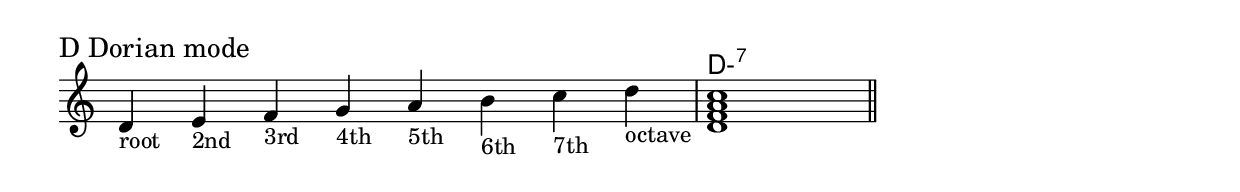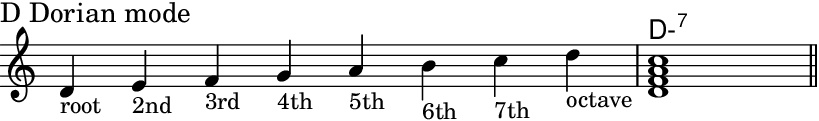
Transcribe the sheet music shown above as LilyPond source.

\version "2.24.4"
\language "english"
#(ly:set-option 'crop #t)
\include "include/alt.ly"
\score {
  \midi {
    \tempo 4=140
  }
  \layout {
    \context {
      \Score
      \omit BarNumber
      \override SpacingSpanner.spacing-increment = 4
    }
    indent = 0\mm
  }
  {
    <<
    \chords {
      \set noChordSymbol = ""
      \set minorChordModifier = \markup { "-" }
      \skip \ppp % spacer to set voice volume
      r\breve | d1:min7
    }
    \new Staff {
      \key c \major
      \override Timing.TimeSignature.stencil = ##f
      \time 8/4
      \clef treble
      \relative {
        \skip \f % spacer to set voice volume
        \sectionLabel \markup \right-align { "D Dorian mode" }
        % TODO: add boxes around 1/3/5/7
        d'4-\markup { root }
        e-\markup { 2nd }
        f-\markup { 3rd }
        g-\markup { 4th }
        a-\markup { 5th }
        b-\markup { 6th }
        c-\markup { 7th }
        d-\markup { octave } |
        <d, f a c>1
        \bar "||"
      }
    }
    >>
  }
}
